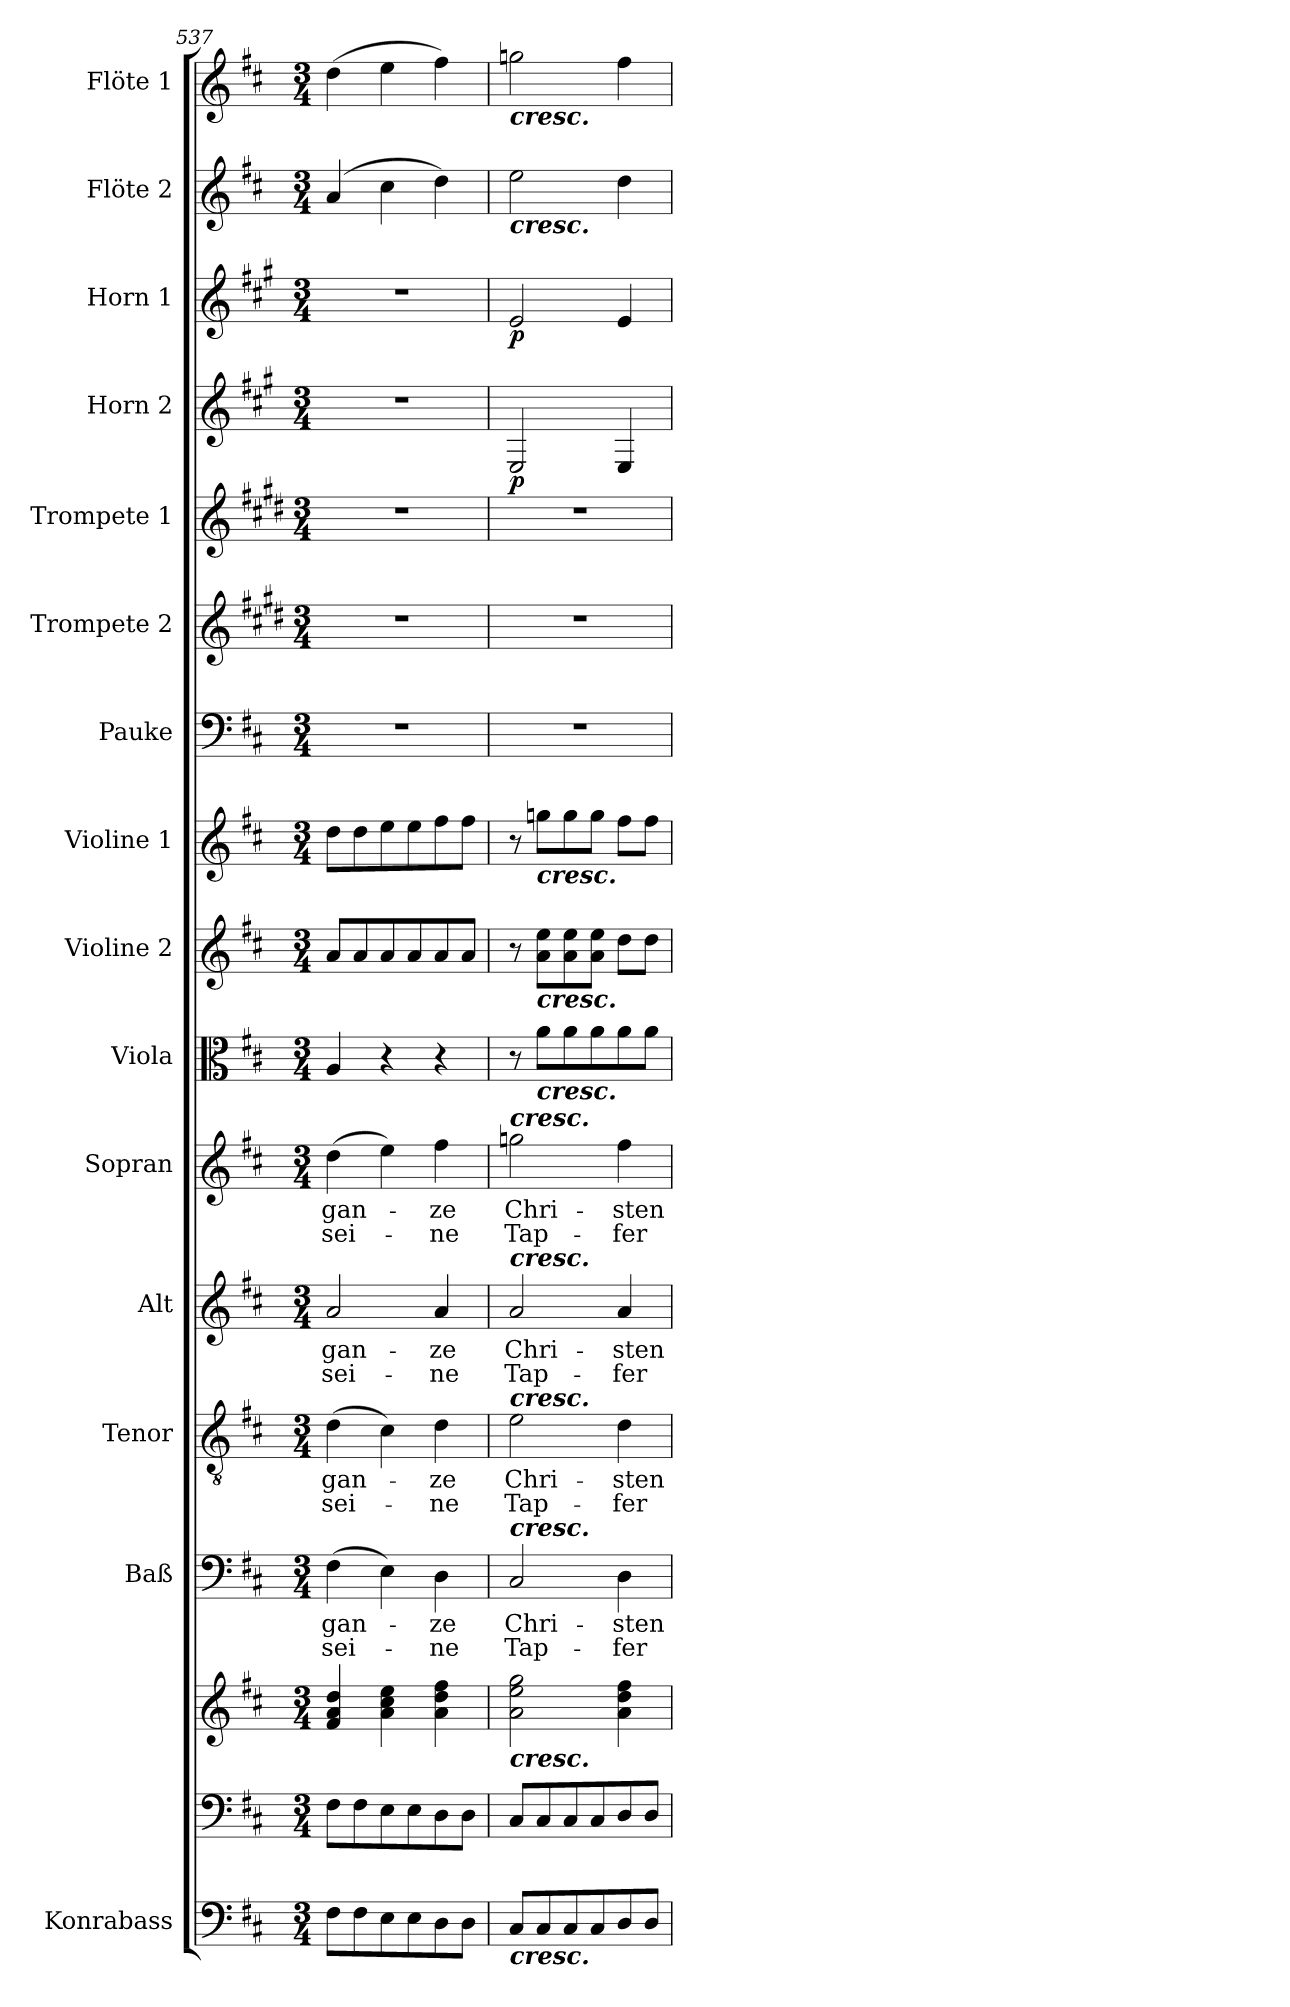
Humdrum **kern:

**kern	**kern	**kern	**kern	**text	**text	**kern	**text	**text	**kern	**text	**text	**kern	**text	**text	**kern	**kern	**kern	**kern	**kern	**kern	**kern	**dynam	**kern	**dynam	**kern	**kern
*part16	*part15	*part15	*part14	*part14	*part14	*part13	*part13	*part13	*part12	*part12	*part12	*part11	*part11	*part11	*part10	*part9	*part8	*part7	*part6	*part5	*part4	*part4	*part3	*part3	*part2	*part1
*staff17	*staff16	*staff15	*staff14	*staff14	*staff14	*staff13	*staff13	*staff13	*staff12	*staff12	*staff12	*staff11	*staff11	*staff11	*staff10	*staff9	*staff8	*staff7	*staff6	*staff5	*staff4	*staff4	*staff3	*staff3	*staff2	*staff1
*I"Konrabass	*	*	*I"Baß	*	*	*I"Tenor	*	*	*I"Alt	*	*	*I"Sopran	*	*	*I"Viola	*I"Violine 2	*I"Violine 1	*I"Pauke	*I"Trompete 2	*I"Trompete 1	*I"Horn 2	*	*I"Horn 1	*	*I"Flöte 2	*I"Flöte 1
*I'Kb.	*	*	*I'Baß	*	*	*I'Ten	*	*	*I'Alt	*	*	*I'Sop	*	*	*I'Vla.	*I'Vln. 2	*I'Vln. 1	*I'Pk.	*I'Trp. 2	*I'Trp. 1	*I'Hrn. 2	*	*I'Hrn. 1	*	*I'Fl. 2	*I'Fl. 1
*clefF4	*clefF4	*clefG2	*clefF4	*	*	*clefGv2	*	*	*clefG2	*	*	*clefG2	*	*	*clefC3	*clefG2	*clefG2	*clefF4	*clefG2	*clefG2	*clefG2	*	*clefG2	*	*clefG2	*clefG2
*ITrd7c12	*	*	*	*	*	*	*	*	*	*	*	*	*	*	*	*	*	*	*ITrd1c2	*ITrd1c2	*ITrd4c7	*	*ITrd4c7	*	*	*
*k[f#c#]	*k[f#c#]	*k[f#c#]	*k[f#c#]	*	*	*k[f#c#]	*	*	*k[f#c#]	*	*	*k[f#c#]	*	*	*k[f#c#]	*k[f#c#]	*k[f#c#]	*k[f#c#]	*k[f#c#]	*k[f#c#]	*k[f#c#]	*	*k[f#c#]	*	*k[f#c#]	*k[f#c#]
*D:	*D:	*D:	*D:	*	*	*D:	*	*	*D:	*	*	*D:	*	*	*D:	*D:	*D:	*D:	*D:	*D:	*D:	*	*D:	*	*D:	*D:
*M3/4	*M3/4	*M3/4	*M3/4	*	*	*M3/4	*	*	*M3/4	*	*	*M3/4	*	*	*M3/4	*M3/4	*M3/4	*M3/4	*M3/4	*M3/4	*M3/4	*	*M3/4	*	*M3/4	*M3/4
=537	=537	=537	=537	=537	=537	=537	=537	=537	=537	=537	=537	=537	=537	=537	=537	=537	=537	=537	=537	=537	=537	=537	=537	=537	=537	=537
!	!	!	!	!LO:LY:b	!LO:LY:b	!	!LO:LY:b	!LO:LY:b	!	!LO:LY:b	!LO:LY:b	!	!LO:LY:b	!LO:LY:b	!	!	!	!	!	!	!	!	!	!	!	!
8FF#\L	8F#\L	4f#/ 4a/ 4dd/	(>4F#\	gan-	sei-	(>4d\	gan-	sei-	2a/	gan-	sei-	(>4dd\	gan-	sei-	4A/	8a/L	8dd\L	2.r	2.r	2.r	2.r	.	2.r	.	(4a/	(>4dd\
8FF#\	8F#\	.	.	.	.	.	.	.	.	.	.	.	.	.	.	8a/	8dd\	.	.	.	.	.	.	.	.	.
8EE\	8E\	4a\ 4cc#\ 4ee\	4E\)	.	.	4c#\)	.	.	.	.	.	4ee\)	.	.	4r	8a/	8ee\	.	.	.	.	.	.	.	4cc#\	4ee\
8EE\	8E\	.	.	.	.	.	.	.	.	.	.	.	.	.	.	8a/	8ee\	.	.	.	.	.	.	.	.	.
!	!	!	!	!LO:LY:b	!LO:LY:b	!	!LO:LY:b	!LO:LY:b	!	!LO:LY:b	!LO:LY:b	!	!LO:LY:b	!LO:LY:b	!	!	!	!	!	!	!	!	!	!	!	!
8DD\	8D\	4a\ 4dd\ 4ff#\	4D\	-ze	-ne	4d\	-ze	-ne	4a/	-ze	-ne	4ff#\	-ze	-ne	4r	8a/	8ff#\	.	.	.	.	.	.	.	4dd\)	4ff#\)
8DD\J	8D\J	.	.	.	.	.	.	.	.	.	.	.	.	.	.	8a/J	8ff#\J	.	.	.	.	.	.	.	.	.
!!LO:PB:g=z
=538	=538	=538	=538	=538	=538	=538	=538	=538	=538	=538	=538	=538	=538	=538	=538	=538	=538	=538	=538	=538	=538	=538	=538	=538	=538	=538
!	!	!	!	!	!	!	!	!	!	!	!	!	!	!	!	!	!	!	!	!	!	!	!	!	!	!LO:TX:b:Bi:t=cresc.
!	!	!	!	!	!	!	!	!	!	!	!	!	!	!	!	!	!	!	!	!	!	!	!	!	!LO:TX:b:Bi:t=cresc.	!
!	!	!	!	!	!	!	!	!	!	!	!	!LO:TX:a:Bi:t=cresc.	!	!	!	!	!	!	!	!	!	!	!	!	!	!
!	!	!	!	!	!	!	!	!	!LO:TX:a:Bi:t=cresc.	!	!	!	!	!	!	!	!	!	!	!	!	!	!	!	!	!
!	!	!	!	!	!	!LO:TX:a:Bi:t=cresc.	!	!	!	!	!	!	!	!	!	!	!	!	!	!	!	!	!	!	!	!
!	!	!	!LO:TX:a:Bi:t=cresc.	!	!	!	!	!	!	!	!	!	!	!	!	!	!	!	!	!	!	!	!	!	!	!
!	!	!LO:TX:b:Bi:t=cresc.	!	!	!	!	!	!	!	!	!	!	!	!	!	!	!	!	!	!	!	!	!	!	!	!
!LO:TX:b:Bi:t=cresc.	!	!	!	!	!	!	!	!	!	!	!	!	!	!	!	!	!	!	!	!	!	!	!	!	!	!
!	!	!	!	!LO:LY:b	!LO:LY:b	!	!LO:LY:b	!LO:LY:b	!	!LO:LY:b	!LO:LY:b	!	!LO:LY:b	!LO:LY:b	!	!	!	!	!	!	!	!LO:DY:b	!	!LO:DY:b	!	!
8CC#/L	8C#/L	2a\ 2ee\ 2gg\	2C#/	Chri-	Tap-	2e\	Chri-	Tap-	2a/	Chri-	Tap-	2ggn\	Chri-	Tap-	8r	8r	8r	2.r	2.r	2.r	2AA/	p	2A/	p	2ee\	2ggn\
!	!	!	!	!	!	!	!	!	!	!	!	!	!	!	!	!	!LO:TX:b:Bi:t=cresc.	!	!	!	!	!	!	!	!	!
!	!	!	!	!	!	!	!	!	!	!	!	!	!	!	!	!LO:TX:b:Bi:t=cresc.	!	!	!	!	!	!	!	!	!	!
!	!	!	!	!	!	!	!	!	!	!	!	!	!	!	!LO:TX:b:Bi:t=cresc.	!	!	!	!	!	!	!	!	!	!	!
8CC#/	8C#/	.	.	.	.	.	.	.	.	.	.	.	.	.	8a\L	8a\ 8ee\L	8ggn\L	.	.	.	.	.	.	.	.	.
8CC#/	8C#/	.	.	.	.	.	.	.	.	.	.	.	.	.	8a\	8a\ 8ee\	8gg\	.	.	.	.	.	.	.	.	.
8CC#/	8C#/	.	.	.	.	.	.	.	.	.	.	.	.	.	8a\	8a\ 8ee\J	8gg\J	.	.	.	.	.	.	.	.	.
!	!	!	!	!LO:LY:b	!LO:LY:b	!	!LO:LY:b	!LO:LY:b	!	!LO:LY:b	!LO:LY:b	!	!LO:LY:b	!LO:LY:b	!	!	!	!	!	!	!	!	!	!	!	!
8DD/	8D/	4a\ 4dd\ 4ff#\	4D\	-sten-	-fer-	4d\	-sten-	-fer-	4a/	-sten-	-fer-	4ff#\	-sten-	-fer-	8a\	8dd\L	8ff#\L	.	.	.	4AA/	.	4A/	.	4dd\	4ff#\
8DD/J	8D/J	.	.	.	.	.	.	.	.	.	.	.	.	.	8a\J	8dd\J	8ff#\J	.	.	.	.	.	.	.	.	.
=	=	=	=	=	=	=	=	=	=	=	=	=	=	=	=	=	=	=	=	=	=	=	=	=	=	=
*-	*-	*-	*-	*-	*-	*-	*-	*-	*-	*-	*-	*-	*-	*-	*-	*-	*-	*-	*-	*-	*-	*-	*-	*-	*-	*-
